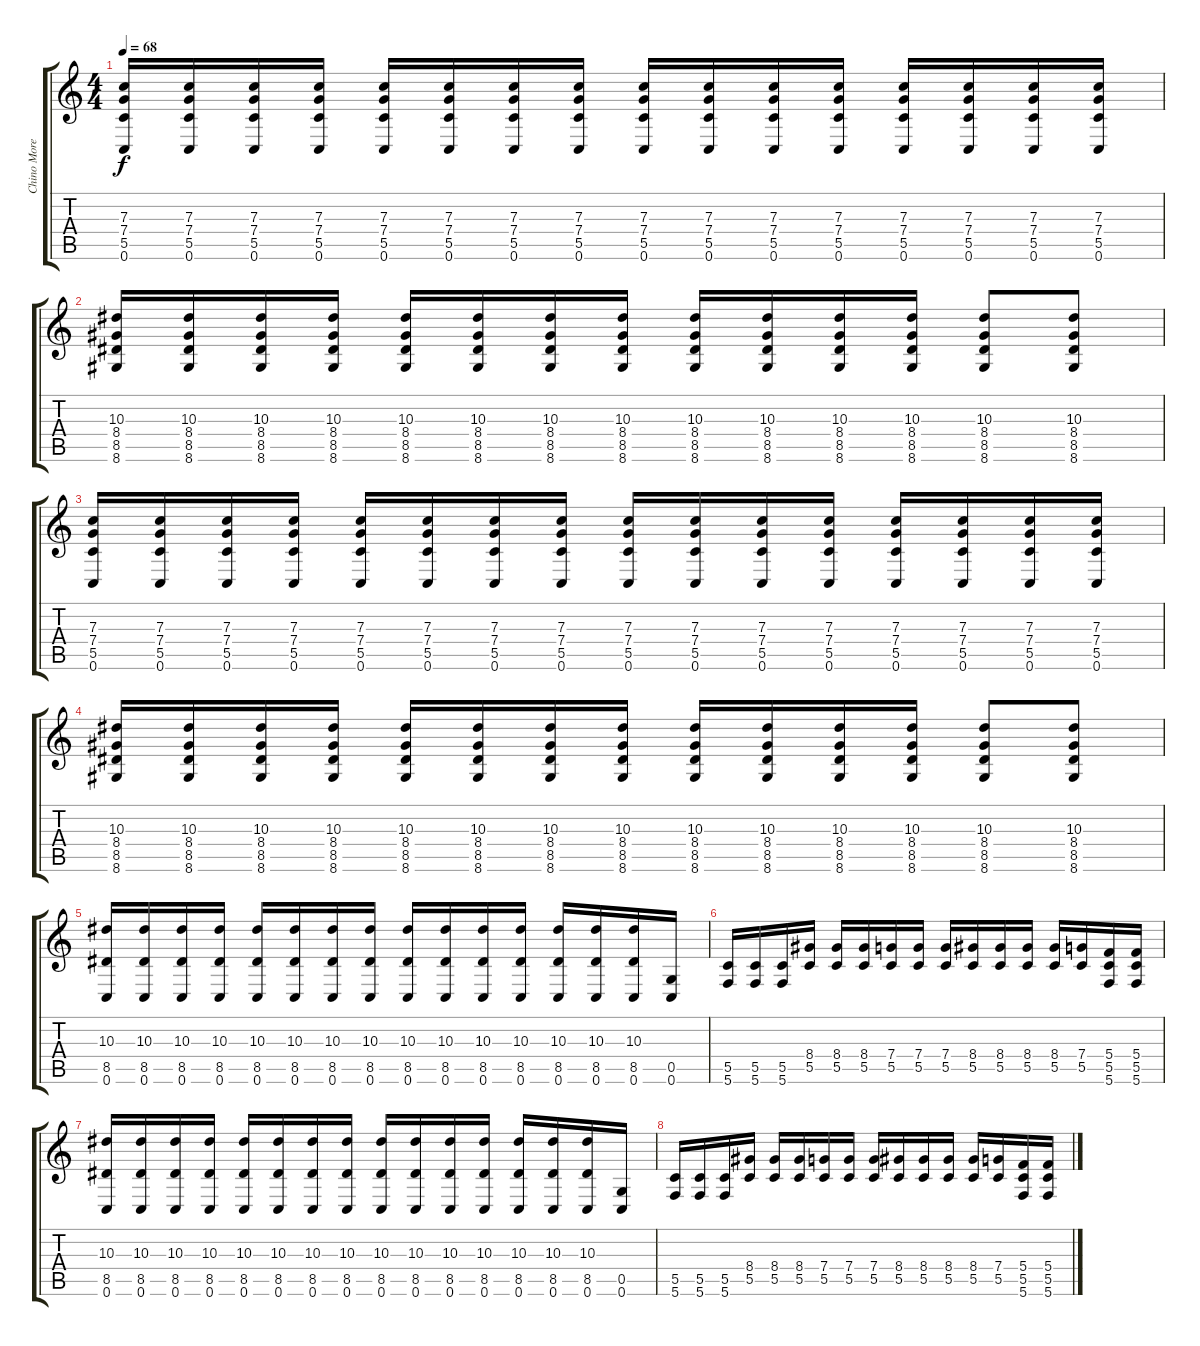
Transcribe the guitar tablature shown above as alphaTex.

\track ("Chino Moreno" "Chino More") {instrument overdrivenguitar}
\staff {score tabs}
\tuning (D4 A3 F3 C3 G2 C2) {hide}
\ts (4 4)
\tempo 68
\clef g2
\ks c
(7.3 7.4 5.5 0.6).16{dy f} (7.3 7.4 5.5 0.6).16 (7.3 7.4 5.5 0.6).16 (7.3 7.4 5.5 0.6).16 (7.3 7.4 5.5 0.6).16 (7.3 7.4 5.5 0.6).16 (7.3 7.4 5.5 0.6).16 (7.3 7.4 5.5 0.6).16 (7.3 7.4 5.5 0.6).16 (7.3 7.4 5.5 0.6).16 (7.3 7.4 5.5 0.6).16 (7.3 7.4 5.5 0.6).16 (7.3 7.4 5.5 0.6).16 (7.3 7.4 5.5 0.6).16 (7.3 7.4 5.5 0.6).16 (7.3 7.4 5.5 0.6).16 |
(10.3 8.4 8.5 8.6).16 (10.3 8.4 8.5 8.6).16 (10.3 8.4 8.5 8.6).16 (10.3 8.4 8.5 8.6).16 (10.3 8.4 8.5 8.6).16 (10.3 8.4 8.5 8.6).16 (10.3 8.4 8.5 8.6).16 (10.3 8.4 8.5 8.6).16 (10.3 8.4 8.5 8.6).16 (10.3 8.4 8.5 8.6).16 (10.3 8.4 8.5 8.6).16 (10.3 8.4 8.5 8.6).16 (10.3 8.4 8.5 8.6).8 (10.3 8.4 8.5 8.6).8 |
(7.3 7.4 5.5 0.6).16 (7.3 7.4 5.5 0.6).16 (7.3 7.4 5.5 0.6).16 (7.3 7.4 5.5 0.6).16 (7.3 7.4 5.5 0.6).16 (7.3 7.4 5.5 0.6).16 (7.3 7.4 5.5 0.6).16 (7.3 7.4 5.5 0.6).16 (7.3 7.4 5.5 0.6).16 (7.3 7.4 5.5 0.6).16 (7.3 7.4 5.5 0.6).16 (7.3 7.4 5.5 0.6).16 (7.3 7.4 5.5 0.6).16 (7.3 7.4 5.5 0.6).16 (7.3 7.4 5.5 0.6).16 (7.3 7.4 5.5 0.6).16 |
(10.3 8.4 8.5 8.6).16 (10.3 8.4 8.5 8.6).16 (10.3 8.4 8.5 8.6).16 (10.3 8.4 8.5 8.6).16 (10.3 8.4 8.5 8.6).16 (10.3 8.4 8.5 8.6).16 (10.3 8.4 8.5 8.6).16 (10.3 8.4 8.5 8.6).16 (10.3 8.4 8.5 8.6).16 (10.3 8.4 8.5 8.6).16 (10.3 8.4 8.5 8.6).16 (10.3 8.4 8.5 8.6).16 (10.3 8.4 8.5 8.6).8 (10.3 8.4 8.5 8.6).8 |
(10.3 8.5 0.6).16{instrument overdrivenguitar} (10.3 8.5 0.6).16 (10.3 8.5 0.6).16 (10.3 8.5 0.6).16 (10.3 8.5 0.6).16 (10.3 8.5 0.6).16 (10.3 8.5 0.6).16 (10.3 8.5 0.6).16 (10.3 8.5 0.6).16 (10.3 8.5 0.6).16 (10.3 8.5 0.6).16 (10.3 8.5 0.6).16 (10.3 8.5 0.6).16 (10.3 8.5 0.6).16 (10.3 8.5 0.6).16 (0.5 0.6).16 |
(5.5 5.6).16 (5.5 5.6).16 (5.5 5.6).16 (8.4 5.5).16 (8.4 5.5).16 (8.4 5.5).16 (7.4 5.5).16 (7.4 5.5).16 (7.4 5.5).16 (8.4 5.5).16 (8.4 5.5).16 (8.4 5.5).16 (8.4 5.5).16 (7.4 5.5).16 (5.4 5.5 5.6).16 (5.4 5.5 5.6).16 |
(10.3 8.5 0.6).16 (10.3 8.5 0.6).16 (10.3 8.5 0.6).16 (10.3 8.5 0.6).16 (10.3 8.5 0.6).16 (10.3 8.5 0.6).16 (10.3 8.5 0.6).16 (10.3 8.5 0.6).16 (10.3 8.5 0.6).16 (10.3 8.5 0.6).16 (10.3 8.5 0.6).16 (10.3 8.5 0.6).16 (10.3 8.5 0.6).16 (10.3 8.5 0.6).16 (10.3 8.5 0.6).16 (0.5 0.6).16 |
(5.5 5.6).16 (5.5 5.6).16 (5.5 5.6).16 (8.4 5.5).16 (8.4 5.5).16 (8.4 5.5).16 (7.4 5.5).16 (7.4 5.5).16 (7.4 5.5).16 (8.4 5.5).16 (8.4 5.5).16 (8.4 5.5).16 (8.4 5.5).16 (7.4 5.5).16 (5.4 5.5 5.6).16 (5.4 5.5 5.6).16
